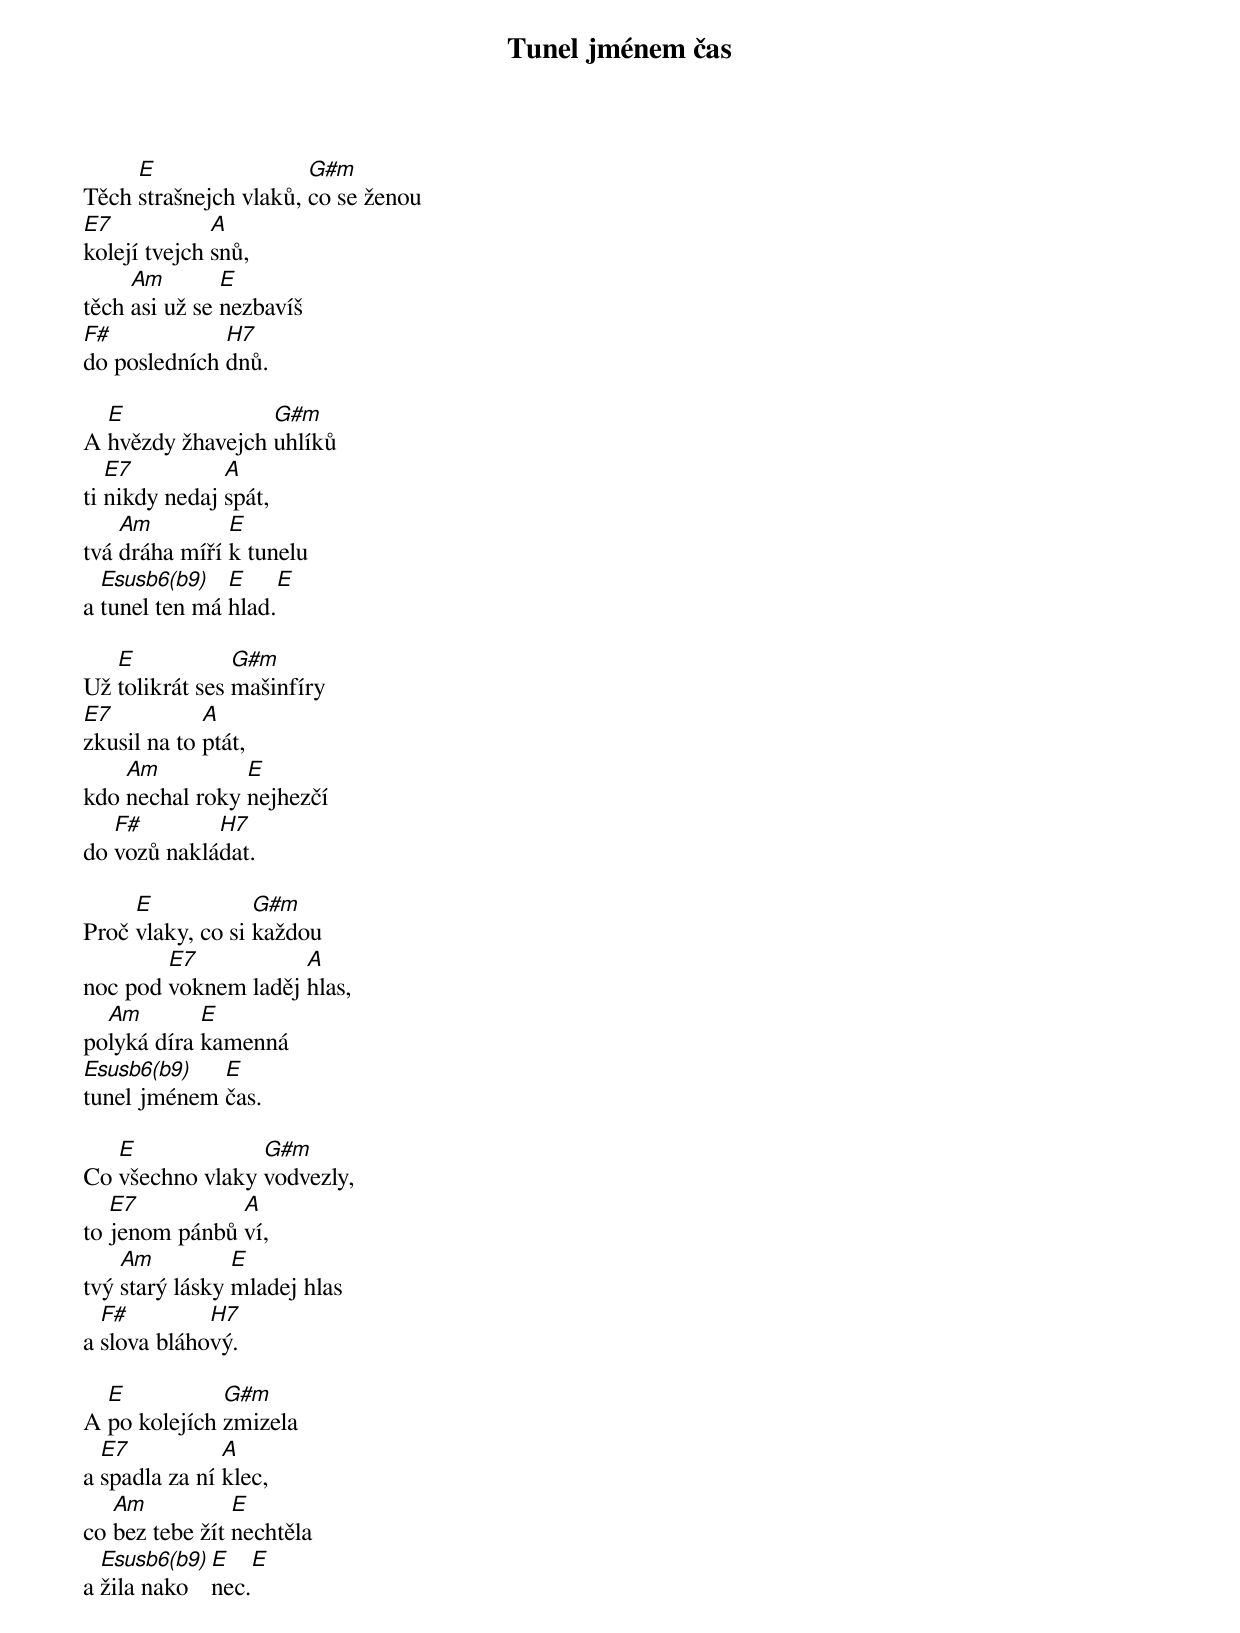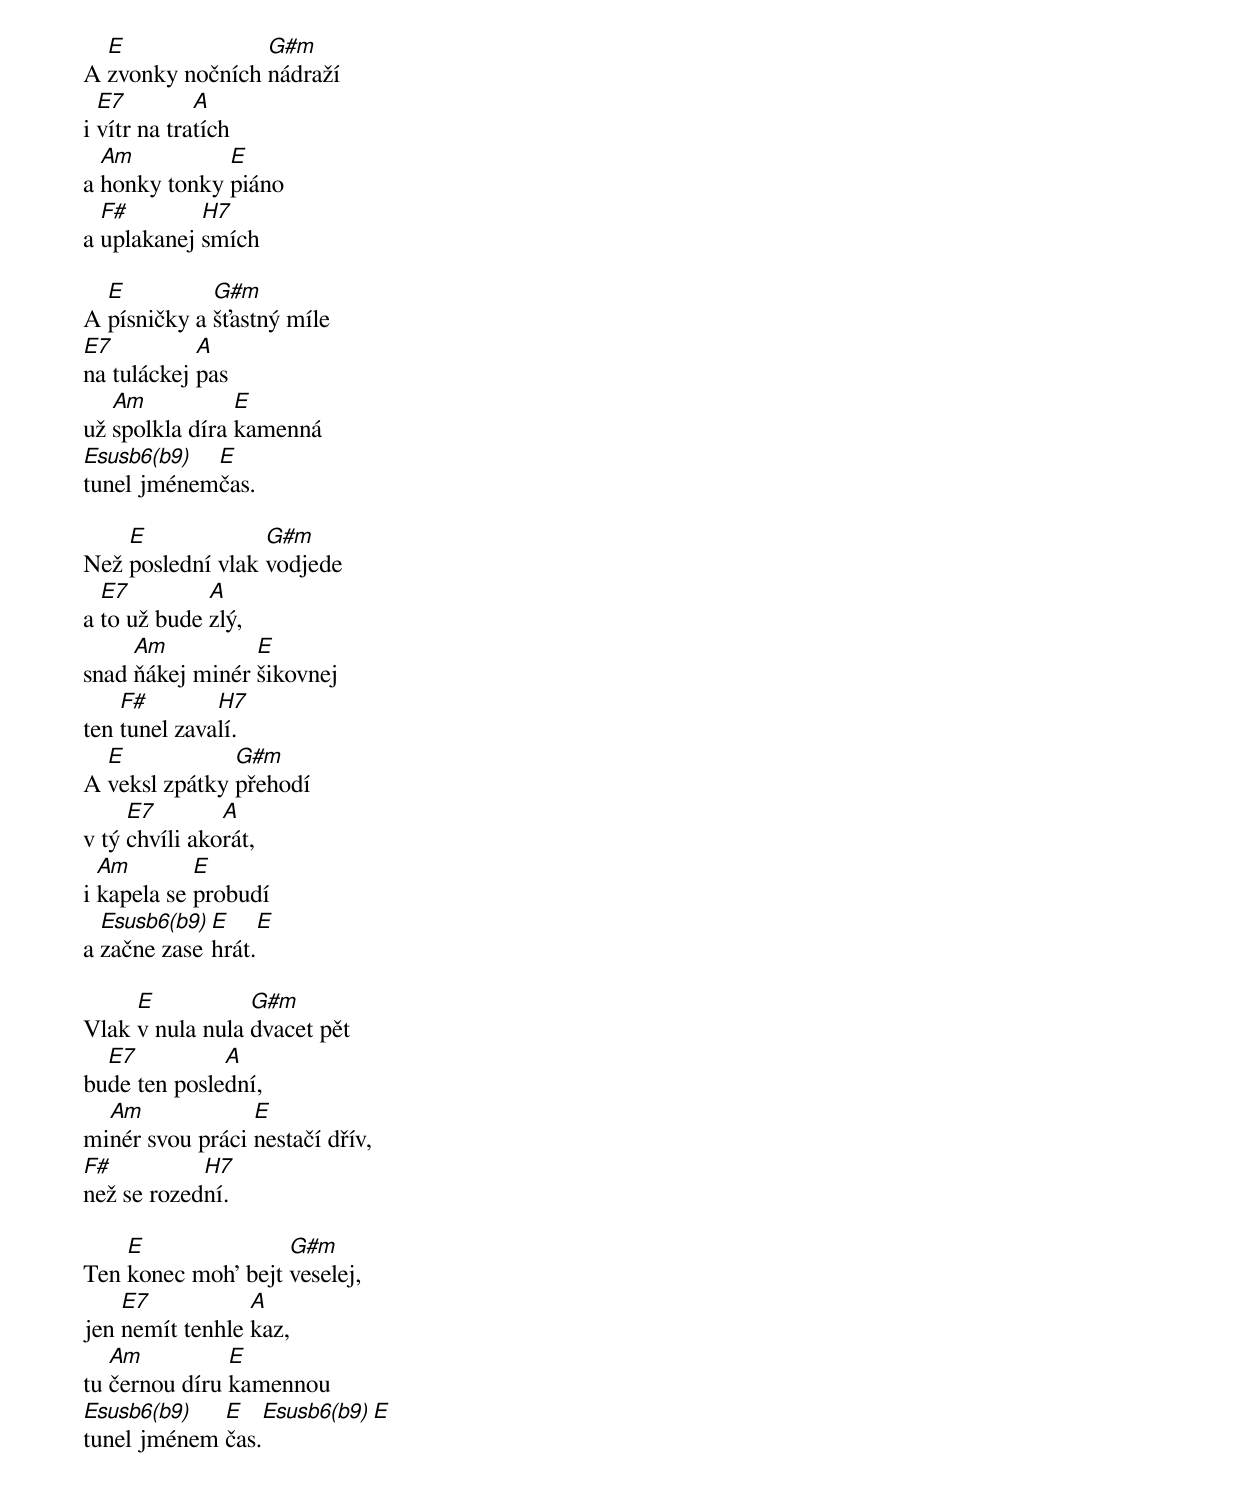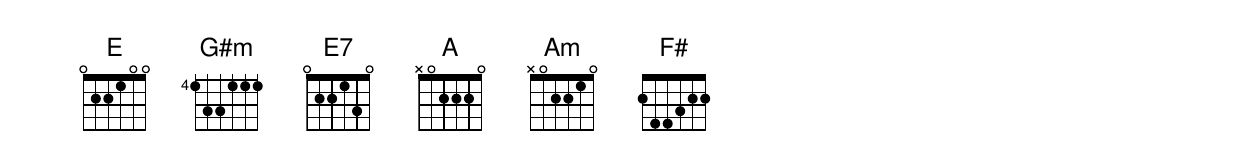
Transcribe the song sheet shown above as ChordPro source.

{title: Tunel jménem čas}
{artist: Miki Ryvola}
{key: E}
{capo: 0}
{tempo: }
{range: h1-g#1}
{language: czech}
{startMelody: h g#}
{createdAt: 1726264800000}
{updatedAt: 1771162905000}
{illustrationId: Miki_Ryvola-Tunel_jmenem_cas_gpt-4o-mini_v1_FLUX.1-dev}
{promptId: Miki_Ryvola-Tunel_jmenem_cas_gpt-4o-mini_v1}

{start_of_verse}
Těch [E]strašnejch vlaků, [G#m]co se ženou
[E7]kolejí tvejch [A]snů,
těch [Am]asi už se [E]nezbavíš
[F#]do posledních [H7]dnů.

A [E]hvězdy žhavejch [G#m]uhlíků
ti [E7]nikdy nedaj [A]spát,
tvá [Am]dráha míří [E]k tunelu
a [Esusb6(b9)]tunel ten má [E]hlad.[E]
{end_of_verse}

{start_of_verse}
Už [E]tolikrát ses [G#m]mašinfíry
[E7]zkusil na to [A]ptát,
kdo [Am]nechal roky [E]nejhezčí
do [F#]vozů naklá[H7]dat.

Proč [E]vlaky, co si [G#m]každou
noc pod [E7]voknem laděj [A]hlas,
po[Am]lyká díra [E]kamenná
[Esusb6(b9)]tunel jménem [E]čas.
{end_of_verse}

{start_of_verse}
Co [E]všechno vlaky [G#m]vodvezly,
to [E7]jenom pánbů [A]ví,
tvý [Am]starý lásky [E]mladej hlas
a [F#]slova bláho[H7]vý.

A [E]po kolejích [G#m]zmizela
a [E7]spadla za ní [A]klec,
co [Am]bez tebe žít [E]nechtěla
a [Esusb6(b9)]žila nako[E]nec.[E]
{end_of_verse}

{start_of_verse}
A [E]zvonky nočních [G#m]nádraží
i [E7]vítr na tra[A]tích
a [Am]honky tonky [E]piáno
a [F#]uplakanej [H7]smích

A [E]písničky a [G#m]šťastný míle
[E7]na tuláckej [A]pas
už [Am]spolkla díra [E]kamenná
[Esusb6(b9)]tunel jménem[E]čas.
{end_of_verse}

{start_of_verse}
Než [E]poslední vlak [G#m]vodjede
a [E7]to už bude [A]zlý,
snad [Am]ňákej minér [E]šikovnej
ten [F#]tunel zava[H7]lí.
A [E]veksl zpátky [G#m]přehodí
v tý [E7]chvíli ako[A]rát,
i [Am]kapela se [E]probudí
a [Esusb6(b9)]začne zase [E]hrát.[E]
{end_of_verse}

{start_of_verse}
Vlak [E]v nula nula [G#m]dvacet pět
bu[E7]de ten posle[A]dní,
mi[Am]nér svou práci [E]nestačí dřív,
[F#]než se rozed[H7]ní.

Ten [E]konec moh' bejt [G#m]veselej,
jen [E7]nemít tenhle [A]kaz,
tu [Am]černou díru [E]kamennou
[Esusb6(b9)]tunel jménem [E]čas.[Esusb6(b9)][E]
{end_of_verse}
